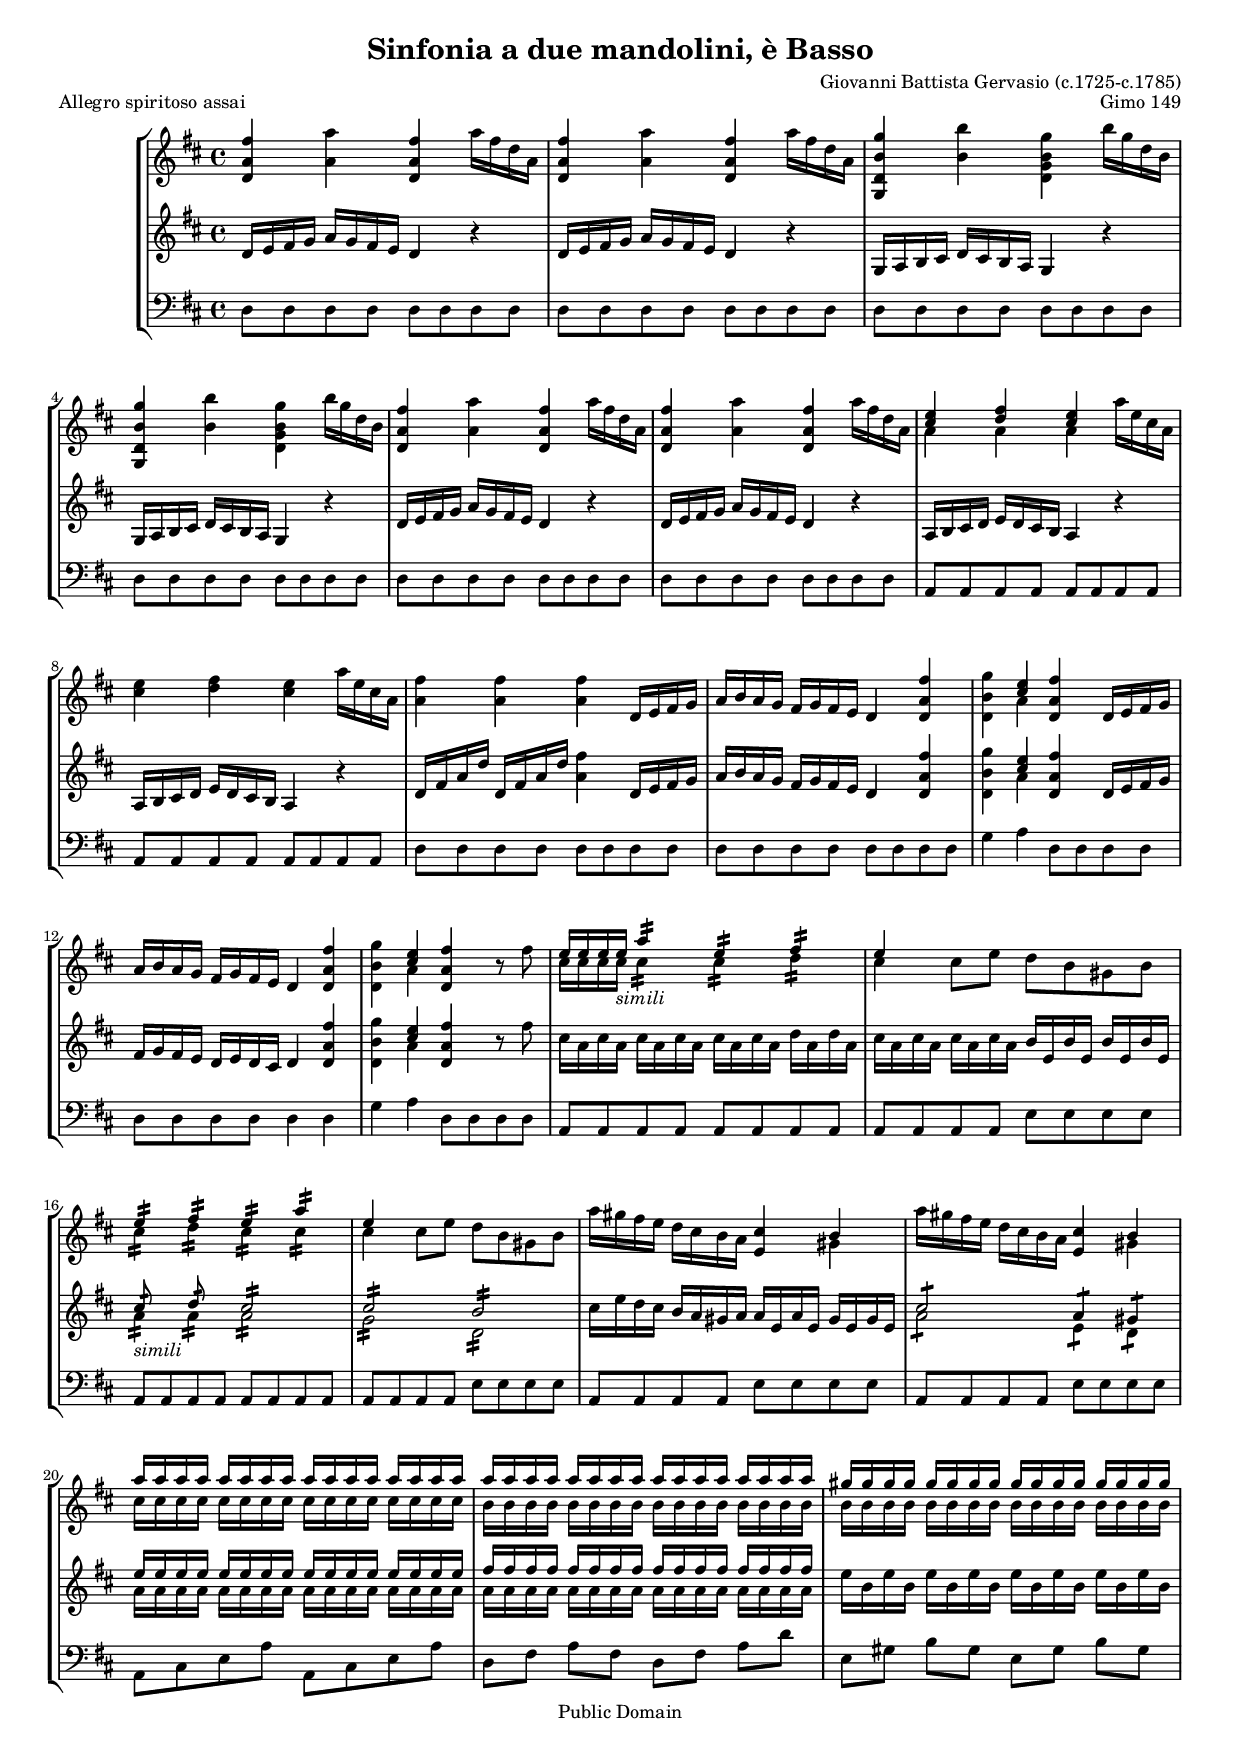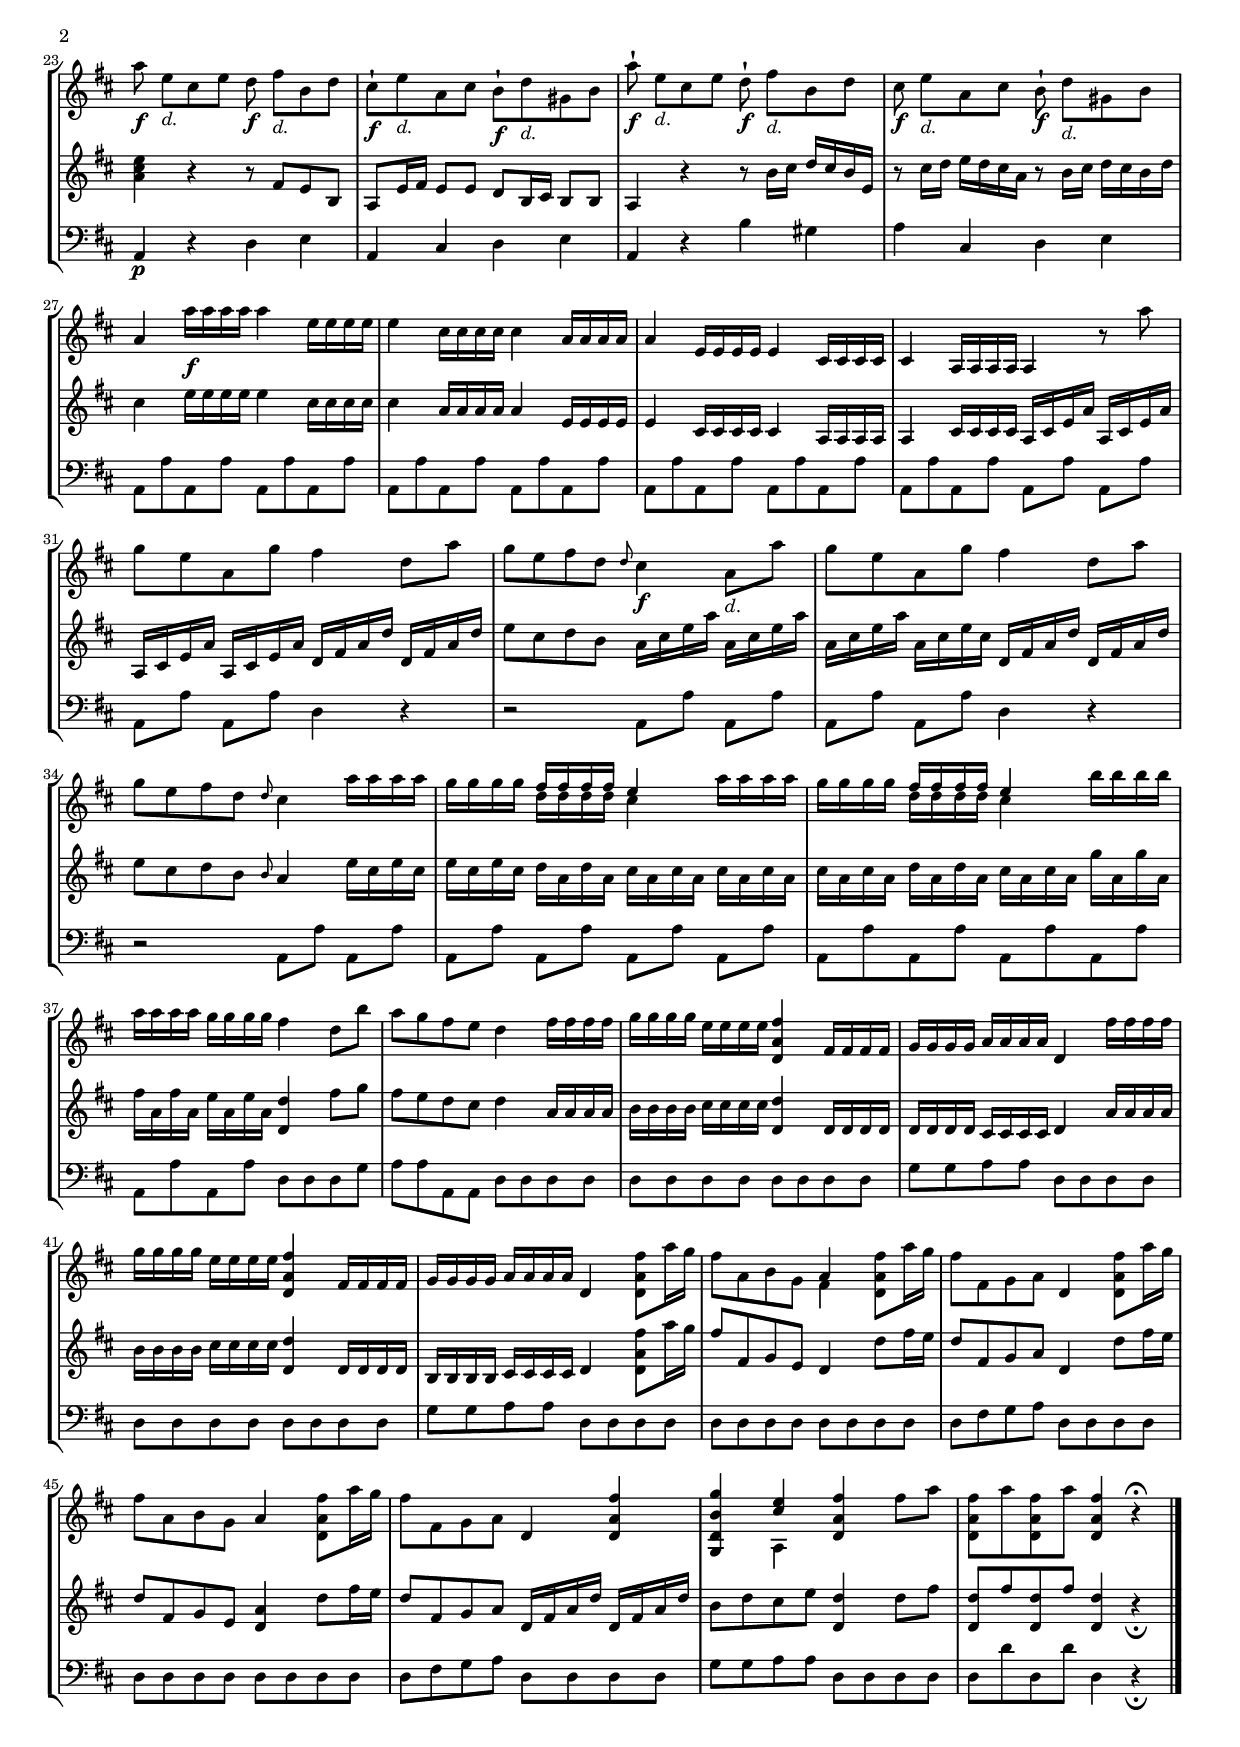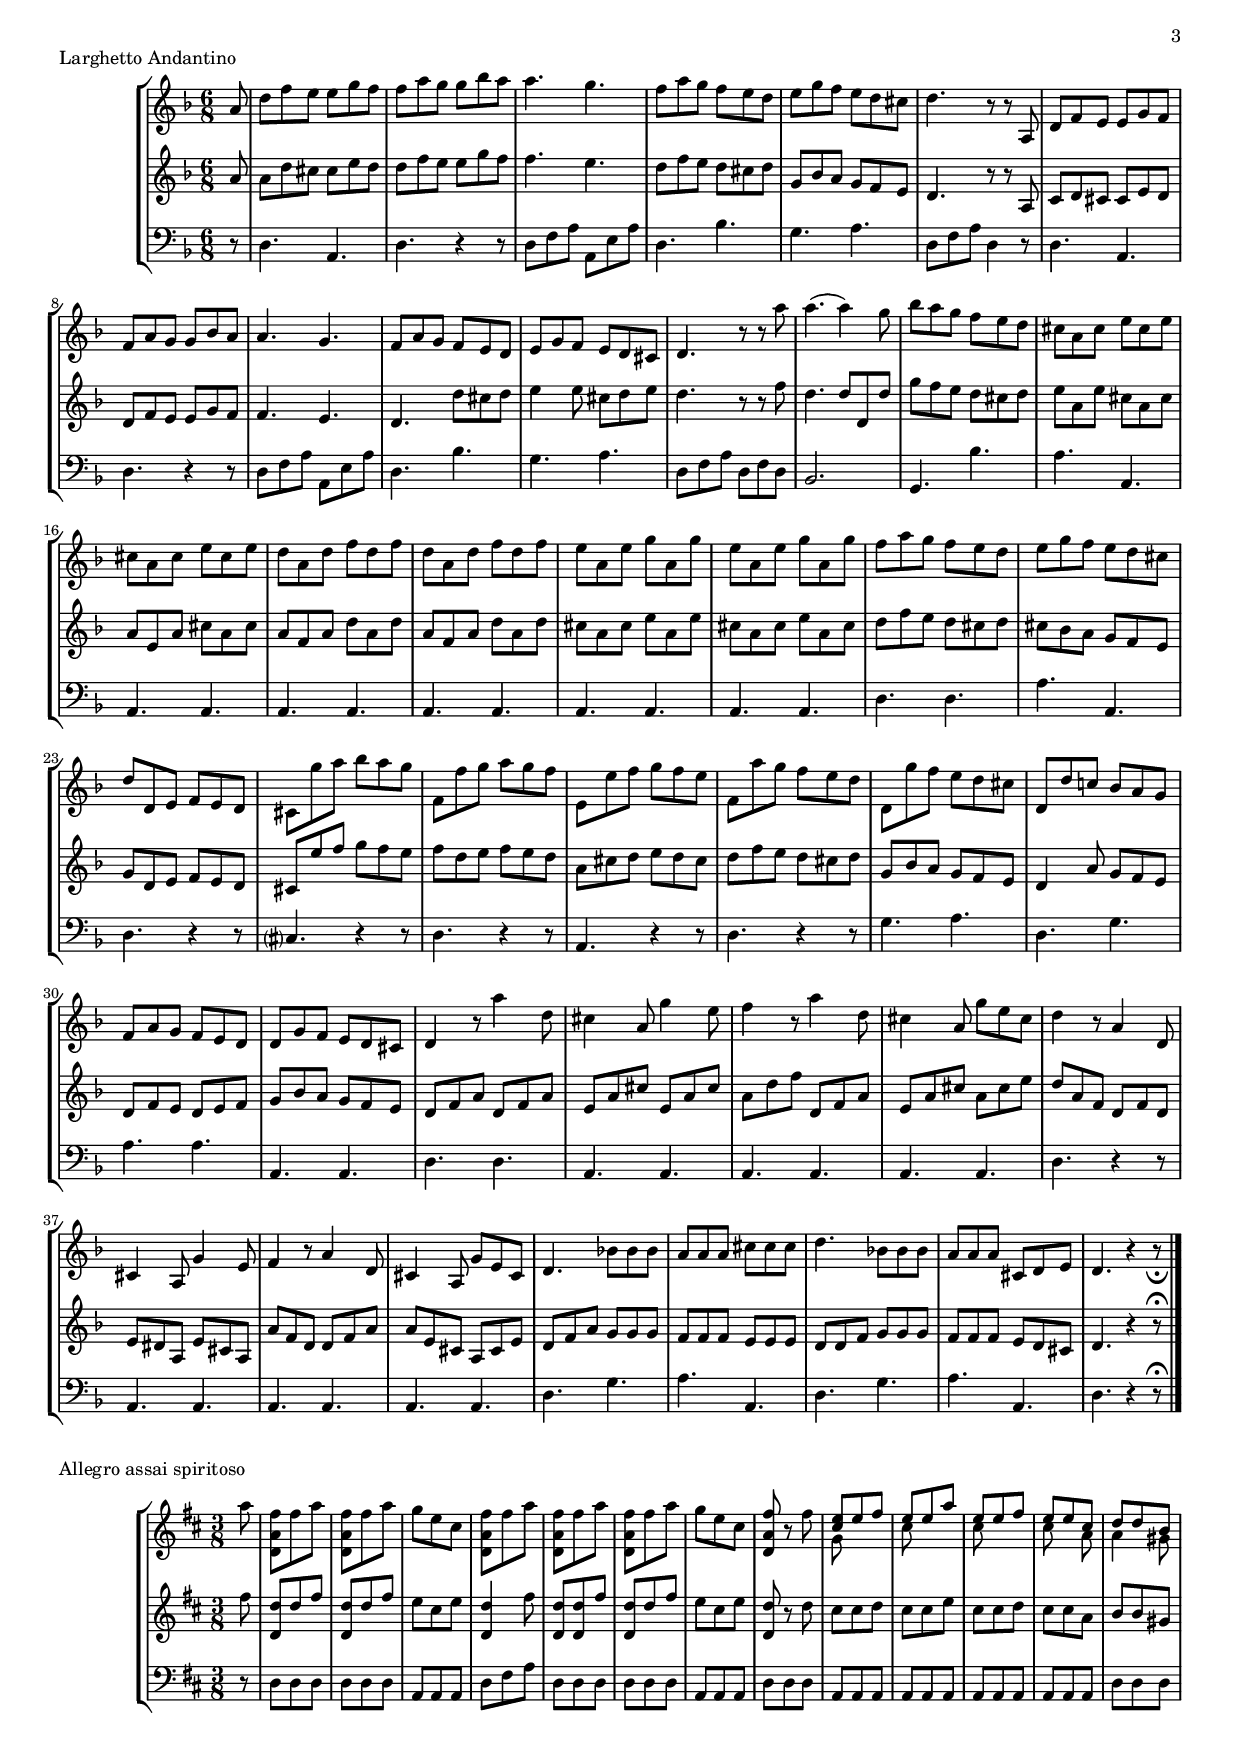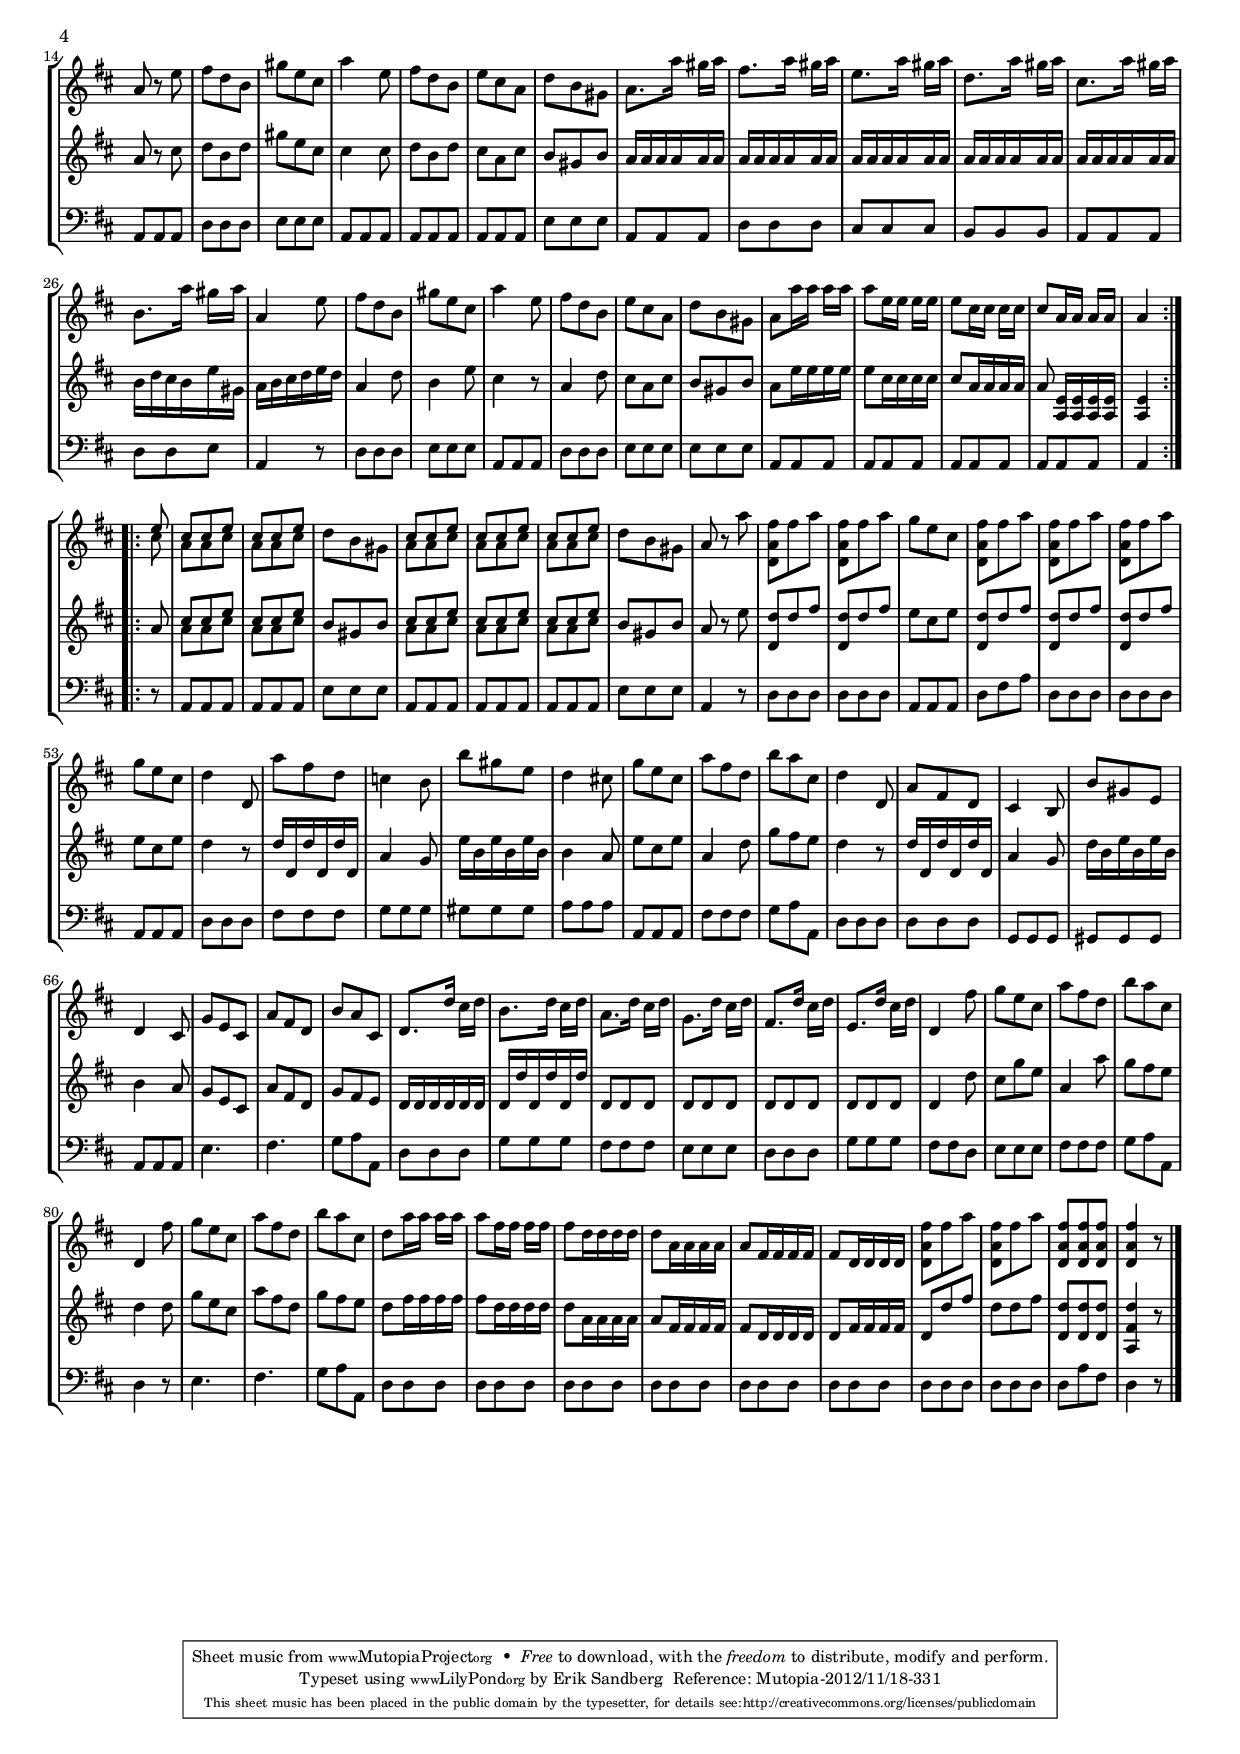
\version "2.16.0"

% Contains the full score.
Instrument = ""
\include "header.ly"

\version "2.16.0"

md = \markup {\italic "d."}

IMandI =  \relative c'' {
  \clef "treble"
  \time 4/4
  \key d\major

  %1 page 2
  <fis a, d,>4 <a a,> <fis a, d,> a16 fis d a |
  <fis' a, d,>4 <a a,> <fis a, d,> a16 fis d a |
  <g' b, d, g,>4 <b b,> <g b, d, g> b16 g d b |
  <g' b, d, g,>4 <b b,> <g b, d, g> b16 g d b |
  <fis' a, d,>4 <a a,> <fis a, d,> a16 fis d a |
  <fis' a, d,>4 <a a,> <fis a, d,> a16 fis d a |
  %7
  <<{e'4 fis e} {cis d cis} \\ {a a a}>> a'16 e cis a |
  <<{e'4 fis e} {cis d cis}>> a'16 e cis a |
  <fis' a,>4 <fis a,> <fis a,> d,16 e fis g |
  a b a g fis g fis e d4 <fis' a, d,> |
  <g b, d,> <<e cis \\ a>> <fis' a, d,> d,16 e fis g |
  %12 page 3
  a b a g fis g fis e d4 <fis' a, d,> |
  <g b, d,> <<e cis \\ a>> <fis' a, d,> r8 fis |
  %14 Note: Quarters in bars 14 and 16 are written without stems in the manuscript. My interpretation is :16.
  <<{e16 e e e_ \markup{\italic "simili"} a4:16 e: fis: | e} \\ {cis16 cis cis cis cis4:16 cis: d: |
  cis}>> cis8 e d b gis b | <<{e4:16 fis: e: a: | e} \\ {cis:16 d: cis: cis: |
  cis}>> cis8 e d b gis b |
  %18
  a'16 gis fis e d cis b a <cis e,>4 <<b \\ gis>> |
  a'16 gis fis e d cis b a <cis e,>4 <<b \\ gis>> |
  <<{a'16 a a a a a a a a a a a a a a a} \\
    {cis, cis cis cis cis cis cis cis cis cis cis cis cis cis cis cis}>> |
  %21 page 4
  <<{a' a a a a a a a a a a a a a a a | gis gis gis gis gis gis gis gis
    gis gis gis gis gis gis gis gis} \\ {b, b b b b b b b b b b b b b b b |
    b b b b b b b b b b b b b b b b}>> |
  a'8_\f  e[_\md cis e] d_\f  fis[_\md b, d] |
   cis[^|_\f e_\md a, cis]  b[^|_\f d_\md gis, b] |
  %25 Note: the cis8 e was written as cis16 e in the manuscript
  a'^|_\f  e[_\md cis8 e] d^|_\f  fis[_\md b, d] |
  cis_\f  e[_\md a, cis] b^|_\f  d[_\md gis, b] |
  a4 a'16_\f a a a a4 e16 e e e | e4 cis16 cis cis cis cis4 a16 a a a |
  %29
  a4 e16 e e e e4 cis16 cis cis cis | cis4 a16 a a a a4 r8 a''8 |
  %31 page 5
  g e a, g' fis4 d8 a' | g e fis d \grace d8 cis4_\f a8_\md a' |
  g e a, g' fis4 d8 a' | g e fis d \grace d8 cis4 a'16 a a a |
  g g g g <<{fis fis fis fis e4} \\ {d16 d d d cis4}>> a'16 a a a |
  %36
  g g g g <<{fis fis fis fis e4} \\ {d16 d d d cis4}>> b'16 b b b |
  a a a a g g g g fis4 d8 b' | a g fis e d4 fis16 fis fis fis |
  %39 page 6
  g g g g e e e e <fis a, d,>4 fis,16 fis fis fis |
  g g g g a a a a d,4 fis'16 fis fis fis |
  g g g g e e e e <fis a, d,>4 fis,16 fis fis fis |
  g g g g a a a a d,4 <fis' a, d,>8 a16 g |
  %43
  fis8 a, b g <<a4 \\ fis>> <fis' a, d,>8 a16 g |
  fis8 fis, g a d,4 <fis' a, d,>8 a16 g |
  fis8 a, b g a4 <fis' a, d,>8 a16 g |
  fis8 fis, g a d,4 <fis' a, d,>4 |
  %47
  <g b, d, g,> <<e cis \\ a,>> <fis'' a, d,> fis8 a |
  <fis a, d,> a <fis a, d,> a <fis a, d,>4 r^\fermata_\fermata \bar "|."
}

\version "2.16.0"

IMandII =  \relative c' {
  \clef "treble"
  \time 4/4
  \key d\major

  %1 page 2
  d16 e fis g a g fis e d4 r | d16 e fis g a g fis e d4 r | 
  g,16 a b cis d cis b a g4 r | g16 a b cis d cis b a g4 r |
  d'16 e fis g a g fis e d4 r | d16 e fis g a g fis e d4 r | 
  %7
  a16 b cis d e d cis b a4 r | a16 b cis d e d cis b a4 r |
  %9 Note: Bars 10,11,13 and 2nd halfs of bars 9,12 copied from mandolin 1 (marked // in the manuscript)
  d16 fis a d d, fis a d <fis a,>4 d,16 e fis g |
  a b a g fis g fis e d4 <fis' a, d,> |
  <g b, d,> <<e cis \\ a>> <fis' a, d,> d,16 e fis g |
  %12 page 3
  fis g fis e d e d cis d4 <fis' a, d,> |
  <g b, d,> <<e cis \\ a>> <fis' a, d,> r8 fis |
  %14
  cis16 a cis a cis a cis a cis a cis a d a d a |
  cis a cis a cis a cis a b e, b' e, b' e, b' e, |
  <<{cis'8:16_ \markup{\italic "simili"} s d: s cis2: | cis: b:} \\ {a4:16 a: a2: | g: d:}>>
  %18
  cis'16 e d cis b a gis a a e a e gis e gis e |
  <<{cis'2:8 a4: gis: | e'16 e e e e e e e e e e e e e e e} \\
    {a,2:8 e4: d: | a'16 a a a a a a a a a a a a a a a}>> |
  %21 page 4
  <<{fis'16 fis fis fis fis fis fis fis fis fis fis fis fis fis fis fis} \\
    {a, a a a a a a a a a a a a a a a}>> |
  e' b e b e b e b e b e b e b e b | <e cis a>4 r r8 fis, e b |
  a e'16 fis e8 e d b16 cis b8 b | a4 r r8 b'16 cis d cis b e, |
  %26
  r8 cis'16 d e d cis a r8 b16 cis d cis b d |
  cis4 e16 e e e e4 cis16 cis cis cis | cis4 a16 a a a a4 e16 e e e |
  e4 cis16 cis cis cis cis4 a16 a a a |
  a4 cis16 cis cis cis a cis e a a, cis e a |
  %31 page 5
  a, cis e a a, cis e a d, fis a d d, fis a d |
  e8 cis d b a16 cis e a a, cis e a |
  a, cis e a a, cis e cis d, fis a d d, fis a d |
  e8 cis d b \grace b8 a4 e'16 cis e cis |
  %35
  e cis e cis d a d a cis a cis a cis a cis a |
  cis a cis a d a d a cis a cis a g' a, g' a, |
  fis' a, fis' a, e' a, e' a, <d d,>4 fis8 g | fis e d cis d4 a16 a a a |
  %39 page 6
  b b b b cis cis cis cis <d d,>4 d,16 d d d |
  d d d d cis cis cis cis d4 a'16 a a a |
  b b b b cis cis cis cis <d d,>4 d,16 d d d |
  %42 Note: 2nd half of this bar marked //, copied from mand 1
  b b b b cis cis cis cis d4 <fis' a, d,>8 a16 g |
  fis8 fis, g e d4 d'8 fis16 e | d8 fis, g a d,4 d'8 fis16 e |
  d8 fis, g e <a d,>4 d8 fis16 e | d8 fis, g a d,16 fis a d d, fis a d |
  b8 d cis e <d d,>4 d8 fis |
  %48
  <d d,>8 fis <d d,> fis <d d,>4 r_\fermata \bar "|."
}

\version "2.16.0"

IBasso =  \relative c {
  \clef "bass"
  \time 4/4
  \key d\major

  %1 page 2
  d8 d d d d d d d | d d d d d d d d | d d d d d d d d | d d d d d d d d |
  d d d d d d d d | d d d d d d d d | a a a a a a a a | a a a a a a a a |
  d d d d d d d d | d d d d d d d d | g4 a d,8 d d d |
  %12 page 3
  d d d d d4 d | g4 a d,8 d d d | a a a a a a a a | a a a a e' e e e |
  a, a a a a a a a | a a a a e' e e e | a, a a a e' e e e |
  a, a a a e' e e e | a, cis e a a, cis e a |
  %21 page 4
   d,[ fis]  a[ fis]  d[ fis]  a[ d] |  e,[ gis]  b[ gis]  e[ gis]  b[ gis] |
  a,4_\p r d e | a, cis d e | a, r b' gis | a cis, d e |
  a,8 a' a, a' a, a' a, a' | a, a' a, a' a, a' a, a' |
  a, a' a, a' a, a' a, a' | a, a' a, a'  a,[ a']  a,[ a'] |
  %31 page 5
   a,[ a']  a,[ a'] d,4 r | r2  a8[ a']  a,[ a'] |  a,[ a']  a,[ a'] d,4 r |
  r2  a8[ a']  a,[ a'] |  a,[ a']  a,[ a']  a,[ a']  a,[ a'] |
  a, a' a, a' a, a' a, a' | a, a' a, a' d, d d g | a a a, a d d d d |
  %39 page 6
  d d d d d d d d | g g a a d, d d d | d d d d d d d d |
  g g a a d, d d d | d d d d d d d d | d fis g a d, d d d |
  d d d d d d d d | d fis g a d, d d d | g g a a d, d d d |
  %48
  d d' d, d' d,4 r_\fermata \bar "|."
}

\version "2.16.0"

IIMandI =  \relative c'' {
  \clef "treble"
  \time 6/8
  \key d\minor

  \partial 8 a8 |
  %1 page 7
  d f e e g f | f a g g bes a | a4. g | f8 a g f e d | e g f e d cis |
  d4. r8 r a, | d f e e g f | f a g g bes a | a4. g | f8 a g f e d |
  %11
  e g f e d cis | d4. r8 r a'' | a4.(  a4) g8 | bes a g f e d |
  cis a cis e cis e | cis a cis e cis e |
  %17 page 8
  d a d f d f | d a d f d f | e a, e' g a, g' | e a, e' g a, g' |
  f a g f e d | e g f e d cis | d d, e f e d | cis g'' a bes a g | 
  %25
  f, f' g a g f | e, e' f g f e | f, a' g f e d | d, g' f e d cis |
  d, d' c! bes a g | f a g f e d | d g f e d cis | d4 r8 a''4 d,8 |
  %33
  cis4 a8 g'4 e8 | f4 r8 a4 d,8 |
  %35 page 9
  cis4 a8 g' e cis | d4 r8 a4 d,8 | cis4 a8 g'4 e8 | f4 r8 a4 d,8 |
  cis4 a8 g' e cis | d4. bes'!8 bes bes | a a a cis cis cis |
  %42
  d4. bes!8 bes bes | a a a cis, d e | d4. r4 r8_\fermata \bar "|."
}


\version "2.16.0"

IIMandII =  \relative c'' {
  \clef "treble"
  \time 6/8
  \key d\minor

  \partial 8 a8 |
  %1 page 7
  a d cis cis e d | d f e e g f | f4. e | d8 f e d cis d | g, bes a g f e |
  d4. r8 r a | c d cis cis e d | d f e e g f | f4. e | d d'8 cis d |
  %11
  e4 e8 cis d e | d4. r8 r f | d4. d8 d, d' | g f e d cis d |
  e a, e' cis a cis | a e a cis a cis |
  %17 page 8
  a f a d a d | a f a d a d | cis a cis e a, e' | cis a cis e a, cis |
  d f e d cis d | cis bes a g f e |
  %23 Note: notes 2-6 in 23 are indicated only by //, which I interpret as "copy from mandolin 1"
  g d e f e d | cis e' f g f e | f d e f e d | a cis d e d cis |
  d f e d cis d | g, bes a g f e | d4 a'8 g f e | d f e d e f | g bes a g f e |
  %32
  d f a d, f a | e a cis e, a cis | a d f d, f a |
  %35 page 9
  e a cis a cis e | d a f d f d | e dis a e' cis a | a' f d d f a |
  a e cis a cis e | d f a g g g | f f f e e e | d d f g g g |
  %43
  f f f e d cis | d4. r4 r8^\fermata \bar "|."
}

\version "2.16.0"

IIBasso =  \relative c {
  \clef "bass"
  \time 6/8
  \key d\minor

  \partial 8 r8 |
  %1 page 7
  d4. a | d r4 r8 | d f a a, e' a | d,4. bes' | g a | d,8 f a d,4 r8 |
  d4. a | d r4 r8 | d f a a, e' a | d,4. bes' | g a | d,8 f a d, f d |
  bes2. | g4. bes' | a a, | a a |
  %17 page 8
  a a | a a | a a | a a | d d | a' a, | d r4 r8 | cis?4. r4 r8 | d4. r4 r8 |
  %26
  a4. r4 r8 | d4. r4 r8 | g4. a | d, g | a a | a, a | d d | a a | a a |
  %35 page 9
  a a | d r4 r8 | a4. a | a a | a a | d g | a a, | d g | a a, |
  %44
  d r4 r8^\fermata \bar "|."
}

\version "2.16.0"

IIIMandI =  \relative c''' {
  \clef "treble"
  \time 3/8
  \key d\major

  \repeat "volta" 2 {
  \partial 8 a8 |
  %1 page 9
  <fis a, d,> fis a | <fis a, d,> fis a | g e cis | <fis a, d,> fis a |
  <fis a, d,> fis a | <fis a, d,> fis a | g e cis | <fis a, d,> r fis |
  %9 page 10
  <<{<e cis> e fis | e e a | e e fis | e e cis | d d b} \\
   {g s s | cis s s | cis s s | cis s a | a4 gis8}>> | a r e' |
  %15
  fis d b | gis' e cis | a'4 e8 | fis d b | e cis a | d b gis |
  %21
   a8.[ a'16]  gis[ a] |  fis8.[ a16] gis a |  e8.[ a16]  gis[ a] |  d,8.[ a'16]  gis[ a] |
   cis,8.[ a'16]  gis[ a] |  b,8.[ a'16]  gis[ a] | a,4 e'8 | fis d b | gis' e cis |
  %30
  a'4 e8 | fis d b | e cis a | d b gis |
  %34 page 11
   a[ a'16 a]  a[ a] |  a8[ e16 e]  e[ e] |  e8[ cis16 cis]  cis[ cis] |
   cis8[ a16 a]  a[ a] | a4
  }

  \repeat "volta" 2 {
  <<e'8 \\ cis>>
  %39
  <<{cis cis e | cis cis e} \\ {a, a cis | a a cis}>> | d b gis |
  <<{cis cis e | cis cis e | cis cis e} \\ {a, a cis | a a cis | a a cis}>> |
  %45
  d b gis | a r a' | <fis a, d,> fis a | <fis a, d,> fis a | g e cis |
  <fis a, d,> fis a | <fis a, d,> fis a | <fis a, d,> fis a | g e cis | d4 d,8 |
  %55 page 12
  a'' fis d | c4 b8 | b' gis e | d4 cis!8 | g' e cis | a' fis d | b' a cis, |
  %62
  d4 d,8 | a' fis d | cis4 b8 | b' gis e | d4 cis8 | g' e cis | a' fis d | 
  %69
  b' a cis, |  d8.[ d'16]  cis[ d] |  b8.[ d16]  cis[ d] |  a8.[ d16]  cis[ d] |
  %73
   g,8.[ d'16]  cis[ d] |  fis,8.[ d'16]  cis[ d] |  e,8.[ d'16]  cis[ d] |
  d,4 fis'8 | g e cis |
  %78 page 13
  a' fis d | b' a cis, | d,4 fis'8 | g e cis | a' fis d | b' a cis, |
   d[ a'16 a]  a[ a] |  a8[ fis16 fis]  fis[ fis] | fis8 d16 d d d |
  %87
  d8 a16 a a a | a8 fis16 fis fis fis | fis8 d16 d d d |
  <fis' a, d,>8 fis a | <fis a, d,> fis a |
  %92
  <fis a, d,> <fis a, d,> <fis a, d,> | <fis a, d,>4 r8 \bar "|."
  }
}

\version "2.16.0"

IIIMandII =  \relative c'' {
  \clef "treble"
  \time 3/8
  \key d\major

  \repeat "volta" 2 {
  \partial 8 fis8 |
  %1 page 9
  <d d,> d fis | <d d,> d fis | e cis e | <d d,>4 fis8 | <d d,> <d d,> fis |
  <d d,> d fis | e cis e | <d d,> r d |
  %9 page 10
  cis cis d | cis cis e | cis cis d | cis cis a | b b gis | a r cis | d b d |
  %16 Note: bar 16 is // in the manuscript, notes copied from mandolin 1.
  gis e cis | cis4 cis8 | d b d | cis a cis | b gis b | a16 a a a a a |
  a a a a a a | a a a a a a | a a a a a a | a a a a a a | b d cis b e gis, |
  %27
  a b cis d e d | a4 d8 | b4 e8 | cis4 r8 | a4 d8 | cis a cis | b gis b |
  %34 page 11
  a8 e'16 e e e | e8 cis16 cis cis cis | cis8 a16 a a a |
  a8 <<{ e16[ e e e] | e4} {a,16 a a a | a4}>> 
  }

  \repeat "volta" 2 {
  a'8
  %39 Note: Bars 39,40,42,43,44 marked // in manuscript, here copied from mandolin 1.
  <<{cis cis e | cis cis e} \\ {a, a cis | a a cis}>> | b gis b |
  <<{cis cis e | cis cis e | cis cis e} \\ {a, a cis | a a cis | a a cis}>> |
  %45
  b gis b | a r e' | <d d,> d fis | <d d,> d fis | e cis e | <d d,> d fis |
  <d d,> d fis | <d d,> d fis | e cis e | d4 r8 |
  %55 page 12
  % Note: These two bars do not exist in the manuscript, instead the following six bars are shifted left two bars, and the following two bars are empty.
  d16 d, d' d, d' d, | a'4 g8 |
  e'16 b e b e b | b4 a8 | e' cis e | a,4 d8 | g fis e | d4 r8 |
  d16 d, d' d, d' d, | a'4 g8 | d'16 b e b e b | b4 a8 |
  %67 Note: Bar 66 copied from mandolin 1 (marked // )
  g e cis | a' fis d | g fis e | d16 d d d d d | d d' d, d' d, d' |
  d,8 d d | d d d | d d d | d d d | d4 d'8 | cis g' e |
  %78 page 13
  a,4 a'8 | g8 fis e | d4 d8 | 
  %81 Note: 81,82 copied from mandolin 1.
  g e cis | a' fis d | g fis e | d fis16 fis fis fis | fis8 d16 d d d |
  d8 a16 a a a | a8 fis16 fis fis fis | fis8 d16 d d d | d8 fis16 fis fis fis |
  %90
  d8 d' fis | d d fis | <d d,> <d d,> <d d,> | <d fis, a,>4 r8 \bar "|."
  }
}

\version "2.16.0"

IIIBasso =  \relative c {
  \clef "bass"
  \time 3/8
  \key d\major

  \repeat "volta" 2 {
  \partial 8 r8 |
  %1 page 9
  d d d | d d d | a a a | d fis a | d, d d | d d d | a a a | d d d |
  %9 page 10
  a a a | a a a | a a a | a a a | d d d | a a a | d d d | e e e | a, a a |
  %18
  a a a | a a a | e' e e | a, a a | d d d | cis cis cis | b b b | a a a |
  %26
  d d e | a,4 r8 | d d d | e e e | a, a a | d d d | e e e | e e e |
  %34 page 11
  a, a a | a a a | a a a | a a a | a4
  }

  \repeat "volta" 2 {
  r8
  %39
  a a a | a a a | e' e e | a, a a | a a a | a a a | e' e e | a,4 r8 |
  %47
  d d d | d d d | a a a | d fis a | d, d d | d d d | a a a | d d d |
  %55 page 12
  fis fis fis | g g g | gis gis gis | a a a | a, a a | fis' fis fis | g a a, |
  %62
  d d d | d d d | g, g g | gis gis gis | a a a | e'4. | fis | g8 a a, |
  %70
  d d d | g g g | fis fis fis | e e e | d d d | g g g | fis fis d | e e e |
  %78 page 13
  fis fis fis | g a a, | d4 r8 | e4. | fis | g8 a a, | d d d | d d d |
  %86
  d d d | d d d | d d d | d d d | d d d | d d d | d a' fis |
  %92
  d4 r8 \bar "|."
  }
}


#(set-global-staff-size 16)

\score {
  \context StaffGroup <<
    \context Staff = A \IMandI
    \context Staff = B \IMandII
    \context Staff = C \IBasso
  >>
  \header {piece = "Allegro spiritoso assai" opus = "Gimo 149"}
  \layout {}
  
  \midi {
    \tempo 4 = 100
    }


}

\score {
  \context StaffGroup <<
    \context Staff = A \IIMandI
    \context Staff = B \IIMandII
    \context Staff = C \IIBasso
  >>
  \header {piece = "Larghetto Andantino" }
  \layout {}
  
  \midi {
    \tempo 4. = 80
    }


}

\score {
  \context StaffGroup <<
    \context Staff = A \IIIMandI
    \context Staff = B \IIIMandII
    \context Staff = C \IIIBasso
  >>
  \header {piece = "Allegro assai spiritoso" }
  \layout {}
  
  \midi {
    \tempo 4 = 144
    }


}
